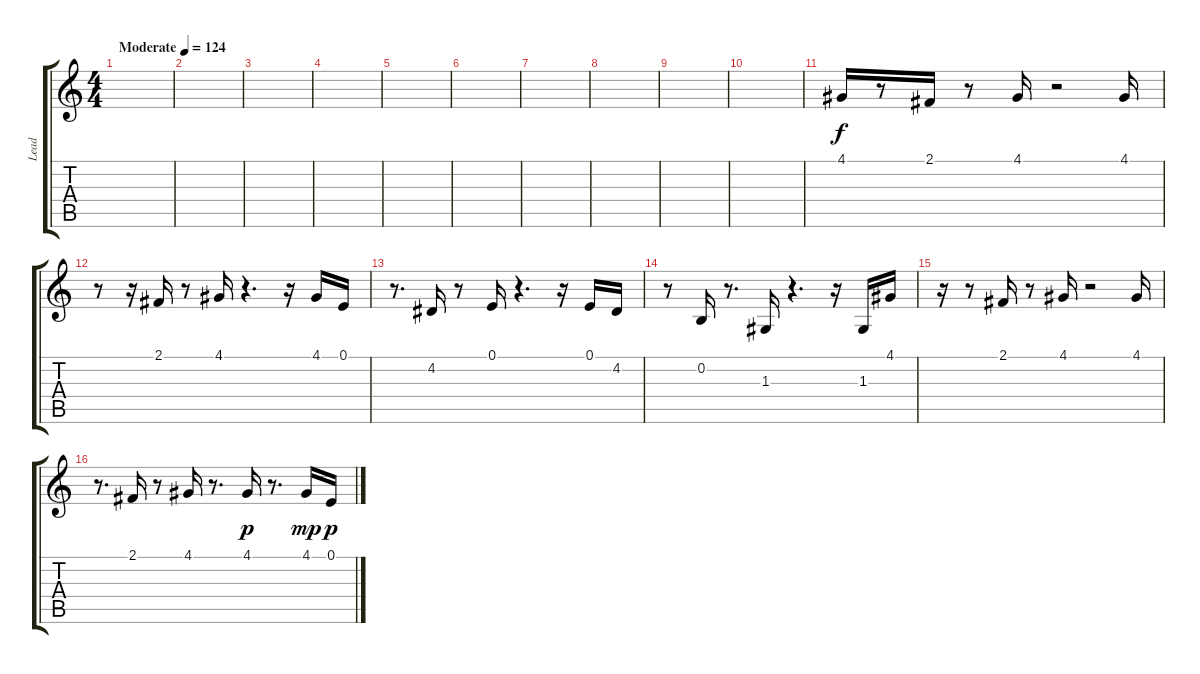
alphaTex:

\track ("Lead" "Lead") {instrument lead8bassandlead}
\staff {score tabs}
\tuning (E4 B3 G3 D3 A2 E2) {hide}
\ts (4 4)
\tempo (124 "Moderate")
\clef g2
\ks c
|
|
|
|
|
|
|
|
|
|
4.1.16 r.8 2.1.16 r.8 4.1.16 r.2 4.1.16 |
r.8 r.16 2.1.16 r.8 4.1.16 r.4{d} r.16 4.1.16 0.1.16 |
r.8{d} 4.2.16 r.8 0.1.16 r.4{d} r.16 0.1.16 4.2.16 |
r.8 0.2.16 r.8{d} 1.3.16 r.4{d} r.16 1.3.16 4.1.16 |
r.16 r.8 2.1.16 r.8 4.1.16 r.2 4.1.16 |
r.8{d} 2.1.16 r.8 4.1.16 r.8{d} 4.1.16{dy p} r.8{d} 4.1.16{dy mp} 0.1.16{dy p}
